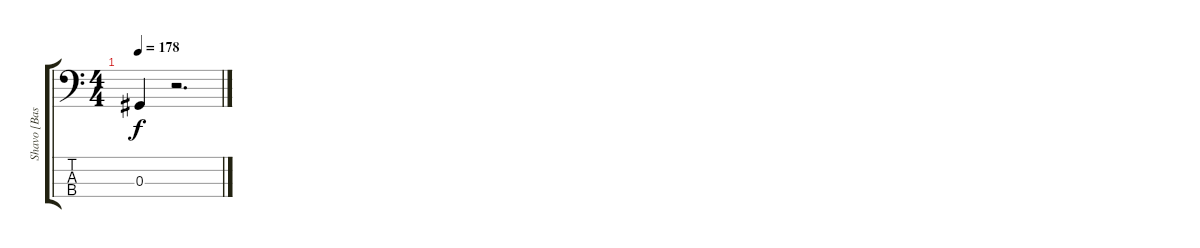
\track ("Shavo [Bass Guitar]" "Shavo [Bas") {instrument electricbasspick}
\staff {score tabs}
\tuning (Gb2 Db2 Ab1 Db1) {hide}
\ts (4 4)
\tempo 178
\clef f4
\ks c
0.3.4{dy f} r.2{d}
